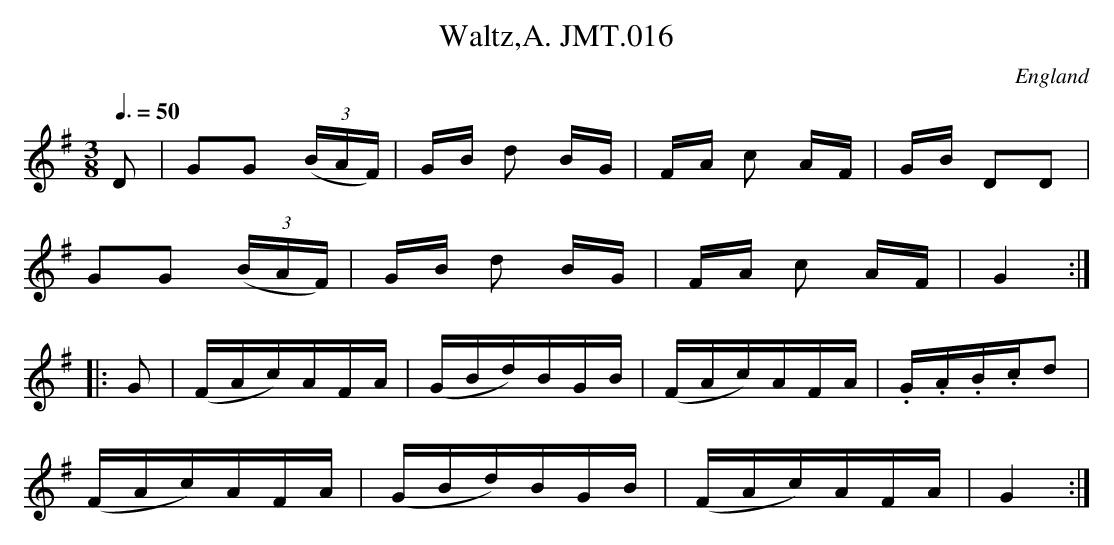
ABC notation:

X:1
T:Waltz,A. JMT.016
M:3/8
L:1/8
Q:3/8=50
O:England
K:G major
D | GG ((3B/A/F/) | G/B/ d B/G/ | F/A/ c A/F/ | G/B/ DD |!
GG ((3B/A/F/) |  G/B/ d B/G/ | F/A/ c A/F/ | G2:|!
|:G | (F/A/c/)A/F/A/| (G/B/d/)B/G/B/ | (F/A/c/)A/F/A/| .G/.A/.B/.c/d |!
(F/A/c/)A/F/A/| (G/B/d/)B/G/B/|(F/A/c/)A/F/A/| G2  :|
